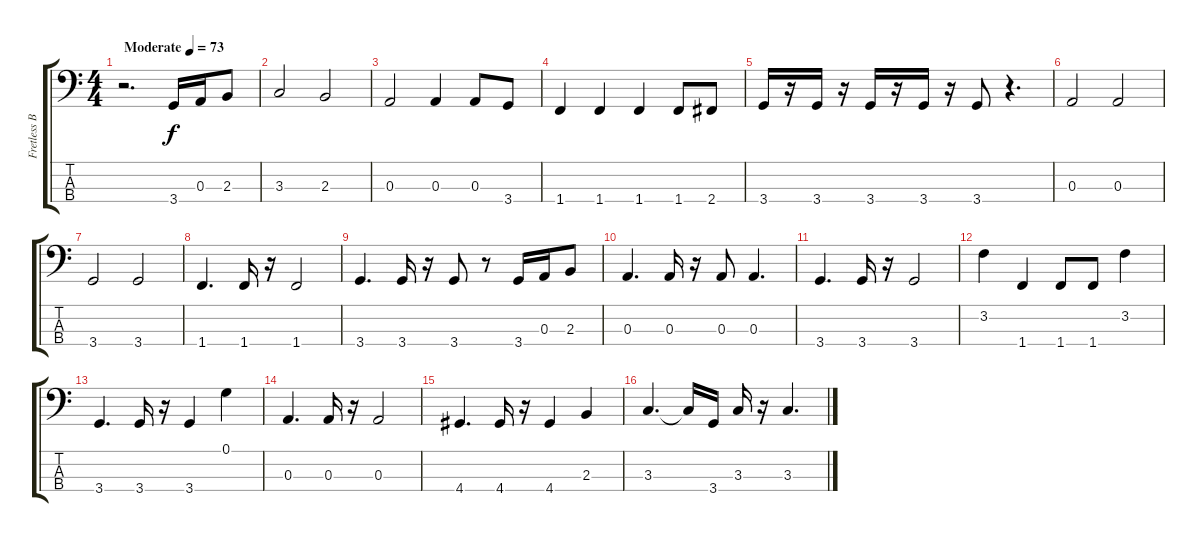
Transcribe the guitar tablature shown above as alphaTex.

\track ("Fretless Bass" "Fretless B") {instrument electricbasspick}
\staff {score tabs}
\tuning (G2 D2 A1 E1) {hide}
\ts (4 4)
\tempo (73 "Moderate")
\clef f4
\ks c
r.2{d dy f instrument electricbasspick} 3.4.16 0.3.16 2.3.8 |
3.3.2 2.3.2 |
0.3.2 0.3.4 0.3.8 3.4.8 |
1.4.4 1.4.4 1.4.4 1.4.8 2.4.8 |
3.4.16 r.16 3.4.16 r.16 3.4.16 r.16 3.4.16 r.16 3.4.8 r.4{d} |
0.3.2 0.3.2 |
3.4.2 3.4.2 |
1.4.4{d} 1.4.16 r.16 1.4.2 |
3.4.4{d} 3.4.16 r.16 3.4.8 r.8 3.4.16 0.3.16 2.3.8 |
0.3.4{d} 0.3.16 r.16 0.3.8 0.3.4{d} |
3.4.4{d} 3.4.16 r.16 3.4.2 |
3.2.4 1.4.4 1.4.8 1.4.8 3.2.4 |
3.4.4{d} 3.4.16 r.16 3.4.4 0.1.4 |
0.3.4{d} 0.3.16 r.16 0.3.2 |
4.4.4{d} 4.4.16 r.16 4.4.4 2.3.4 |
3.3.4{d} 3.3{t}.16 3.4.16 3.3.16 r.16 3.3.4{d}
